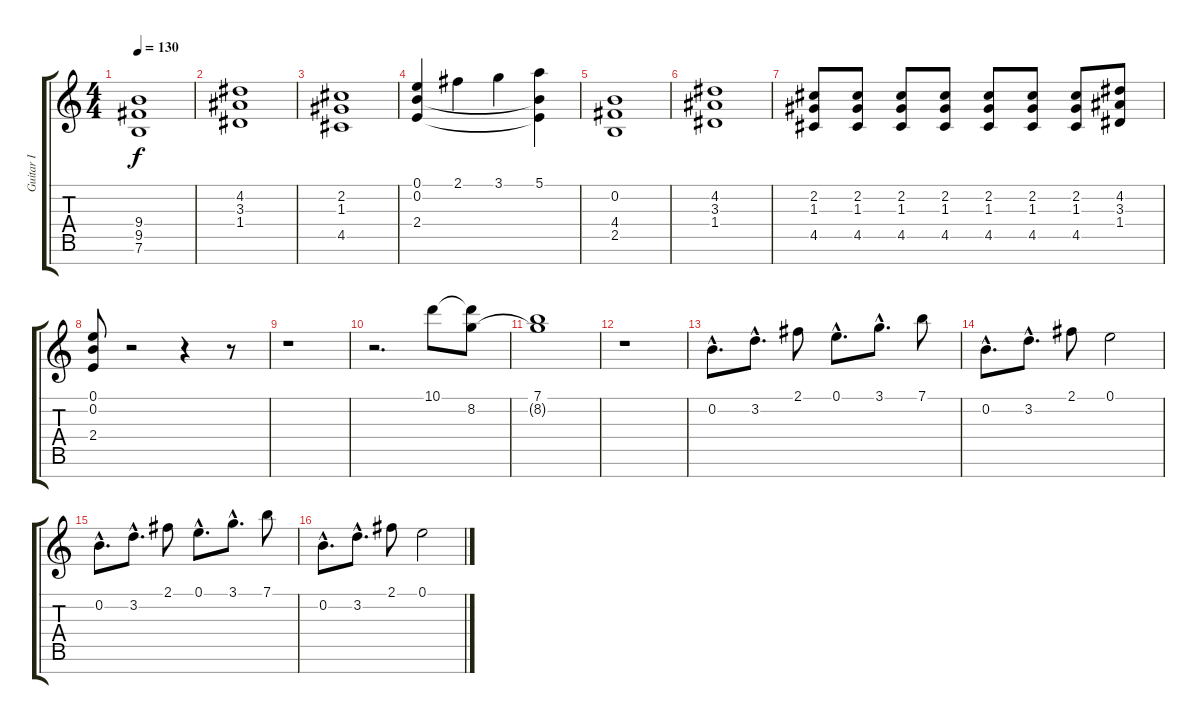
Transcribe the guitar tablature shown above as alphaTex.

\track ("Guitar I" "Guitar I") {instrument overdrivenguitar}
\staff {score tabs}
\tuning (E4 B3 G3 D3 A2 E2 B1) {hide}
\ts (4 4)
\tempo 130
\clef g2
\ks c
(9.4 9.5 7.6).1{dy f} |
(4.2 3.3 1.4).1 |
(2.2 1.3 4.5).1 |
(0.1 0.2 2.4).4 2.1.4 3.1.4 (5.1 0.2{t} 2.4{t}).4 |
(0.2 4.4 2.5).1 |
(4.2 3.3 1.4).1 |
(2.2 1.3 4.5).8 (2.2 1.3 4.5).8 (2.2 1.3 4.5).8 (2.2 1.3 4.5).8 (2.2 1.3 4.5).8 (2.2 1.3 4.5).8 (2.2 1.3 4.5).8 (4.2 3.3 1.4).8 |
(0.1 0.2 2.4).8 r.2 r.4 r.8 |
r.1 |
r.2{d} 10.1.8 (10.1{t} 8.2).8 |
(7.1 8.2{t}).1 |
r.1 |
0.2{hac}.8{d} 3.2{hac}.8{d} 2.1.8 0.1{hac}.8{d} 3.1{hac}.8{d} 7.1.8 |
0.2{hac}.8{d} 3.2{hac}.8{d} 2.1.8 0.1.2 |
0.2{hac}.8{d} 3.2{hac}.8{d} 2.1.8 0.1{hac}.8{d} 3.1{hac}.8{d} 7.1.8 |
0.2{hac}.8{d} 3.2{hac}.8{d} 2.1.8 0.1.2
